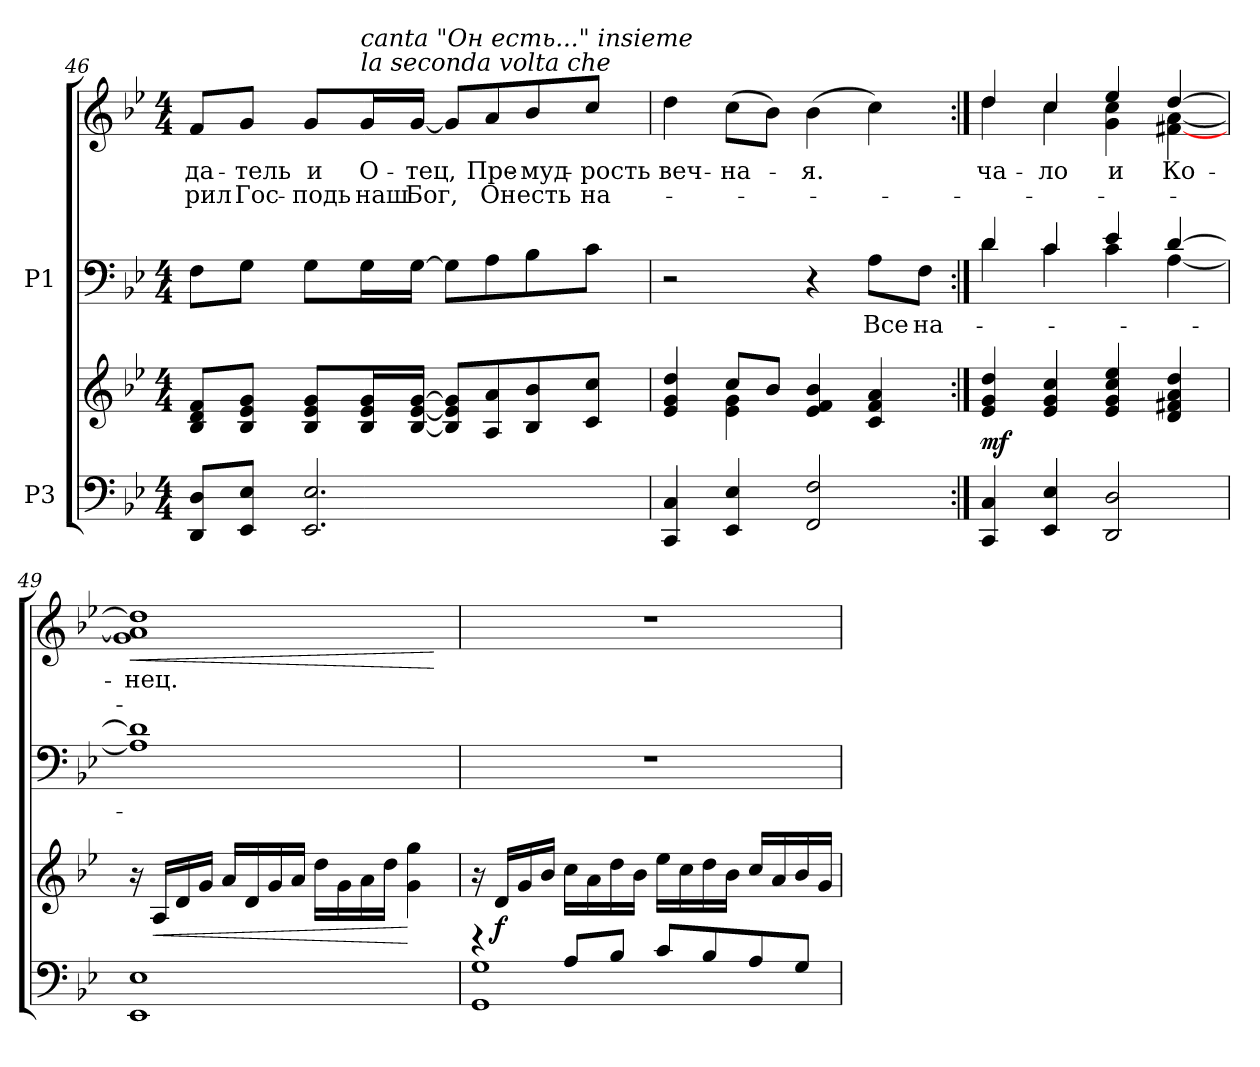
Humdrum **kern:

**kern	**kern	**dynam	**kern	**text	**kern	**text	**text	**dynam
*part2	*part2	*part2	*part1	*part1	*part1	*part1	*part1	*part1
*staff4	*staff3	*staff3/4	*staff2	*staff2	*staff1	*staff1	*staff1	*staff1/2
*I"P3	*	*	*I"P1	*	*	*	*	*
*clefF4	*clefG2	*	*clefF4	*	*clefG2	*	*	*
*k[b-e-]	*k[b-e-]	*	*k[b-e-]	*	*k[b-e-]	*	*	*
*B-:	*B-:	*	*B-:	*	*B-:	*	*	*
*M4/4	*M4/4	*	*M4/4	*	*M4/4	*	*	*
=46	=46	=46	=46	=46	=46	=46	=46	=46
!	!	!	!	!	!	!LO:LY:b:color=#000000	!LO:LY:b:color=#000000	!
8DDi/ 8DiL	8B-i/ 8di 8fiL	.	8Fi\L	.	8fi/L	-да-	-рил	.
!	!	!	!	!	!	!LO:LY:b:color=#000000	!LO:LY:b:color=#000000	!
8EE-i/ 8E-iJ	8B-i/ 8e-i 8giJ	.	8Gi\J	.	8gi/J	-тель	Гос-	.
!	!	!	!	!	!	!LO:LY:b:color=#000000	!LO:LY:b:color=#000000	!
2.EE-i/ 2.E-i	8B-i/ 8e-i 8giL	.	8Gi\L	.	8gi/L	и	-подь	.
!	!	!	!	!	!LO:TX:a:i:t=la seconda volta che	!	!	!
!	!	!	!	!	!LO:TX:i:t=canta "Он есть..." insieme	!	!	!
!	!	!	!	!	!	!LO:LY:b:color=#000000	!LO:LY:b:color=#000000	!
.	16B-i/ 16e-i 16giL	.	16Gi\L	.	16gi/L	О-	наш	.
!	!	!	!	!	!	!LO:LY:b:color=#000000	!LO:LY:b:color=#000000	!
.	[<16B-i/ [<16e-i [>16giJJ	.	[>16Gi\JJ	.	[<16gi/JJ	-тец,	Бог,	.
.	8B-i/] 8e-i] 8gi]L	.	8Gi\L]	.	8gi/L]	.	.	.
!	!	!	!	!	!	!LO:LY:b:color=#000000	!LO:LY:b:color=#000000	!
.	8Ai/ 8ai	.	8Ai\	.	8ai/	Пре-	Он	.
!	!	!	!	!	!	!LO:LY:b:color=#000000	!LO:LY:b:color=#000000	!
.	8B-i/ 8b-i	.	8B-i\	.	8b-i/	-муд-	есть	.
!	!	!	!	!	!	!LO:LY:b:color=#000000	!LO:LY:b:color=#000000	!
.	8ci/ 8cciJ	.	8ci\J	.	8cci/J	-рость	на-	.
!!LO:PB:g=z
=47	=47	=47	=47	=47	=47	=47	=47	=47
*	*^	*	*	*	*	*	*	*
!	!	!	!	!	!	!	!LO:LY:b:color=#000000	!	!
4CCi/ 4Ci	4e-i/ 4gi 4ddi	4ryy	.	2r	.	4ddi\	веч-	.	.
!	!	!	!	!	!	!	!LO:LY:b:color=#000000	!	!
4EE-i/ 4E-i	8cci/L	4e-i\ 4gi	.	.	.	(8cci\L	-на-	.	.
.	8b-i/J	.	.	.	.	8b-i\J)	.	.	.
!	!	!	!	!	!	!	!LO:LY:b:color=#000000	!	!
2FFi/ 2Fi	4e-i/ 4fi 4b-i	2ryy	.	4r	.	(4b-i\	-я.	.	.
!	!	!	!	!	!LO:LY:a:color=#000000	!	!	!	!
.	4ci/ 4fi 4ai	.	.	8Ai\L	Все	4cci\)	.	.	.
!	!	!	!	!	!LO:LY:a:color=#000000	!	!	!	!
.	.	.	.	8Fi\J	на-	.	.	.	.
*	*v	*v	*	*	*	*	*	*	*
=48:|!	=48:|!	=48:|!	=48:|!	=48:|!	=48:|!	=48:|!	=48:|!	=48:|!
*	*	*	*^	*	*	*	*	*
!	!	!	!	!	!	!	!LO:LY:b:color=#000000	!	!
*	*	*	*	*	*	*^	*	*	*
4CCi/ 4Ci	4e-i/ 4gi 4ddi	mf	4di/	4di\	.	4ddi/	4ddi\	ча-	.	.
!	!	!	!	!	!	!	!	!LO:LY:b:color=#000000	!	!
4EE-i/ 4E-i	4e-i/ 4gi 4cci	.	4ci/	4ci\	.	4cci/	4cci\	-ло	.	.
!	!	!	!	!	!	!	!	!LO:LY:b:color=#000000	!	!
2DDi/ 2Di	4e-i/ 4gi 4cci 4ee-i	.	4e-i/	4ci\	.	4ee-i/	4gi\ 4cci	и	.	.
!	!	!	!	!	!	!	!	!LO:LY:b:color=#000000	!	!
.	4di/ 4f#Xi 4ai 4ddi	.	[>4di/	[<4Ai\	.	[>4ddi/	[<4f#Xi\ [>4ai	Ко-	.	sfz sfz
=49	=49	=49	=49	=49	=49	=49	=49	=49	=49	=49
!	!	!	!	!	!	!	!	!LO:LY:b:color=#000000	!	!LO:HP:b
!	!	!	!	!	!	!	!	!	!	!LO:HP:n=1:b
1EE-i 1E-i	16r	.	1di]	1Ai]	.	1ddi]	1gi 1ai]	-нец.	.	< < mp mp
!	!	!LO:HP:b	!	!	!	!	!	!	!	!
.	16Ai/LL	<	.	.	.	.	.	.	.	.
.	16di/	.	.	.	.	.	.	.	.	.
.	16gi/JJ	.	.	.	.	.	.	.	.	.
.	16ai/LL	.	.	.	.	.	.	.	.	.
.	16di/	.	.	.	.	.	.	.	.	.
.	16gi/	.	.	.	.	.	.	.	.	.
.	16ai/JJ	.	.	.	.	.	.	.	.	.
.	16ddi\LL	.	.	.	.	.	.	.	.	.
.	16gi\	.	.	.	.	.	.	.	.	.
.	16ai\	.	.	.	.	.	.	.	.	.
.	16ddi\JJ	.	.	.	.	.	.	.	.	.
.	4gi\ 4ggi	[	.	.	.	.	.	.	.	.
*	*	*	*v	*v	*	*	*	*	*	*
*	*	*	*	*	*v	*v	*	*	*
.	.	.	.	.	.	.	.	[ [
!!LO:LB:g=z
=50	=50	=50	=50	=50	=50	=50	=50	=50
*^	*	*	*	*	*	*	*	*
4r	1GGi 1Gi	16r	.	1r	.	1r	.	.	.
.	.	16di/LL	f	.	.	.	.	.	.
.	.	16gi/	.	.	.	.	.	.	.
.	.	16b-i/JJ	.	.	.	.	.	.	.
8Ai/L	.	16cci\LL	.	.	.	.	.	.	.
.	.	16ai\	.	.	.	.	.	.	.
8B-i/J	.	16ddi\	.	.	.	.	.	.	.
.	.	16b-i\JJ	.	.	.	.	.	.	.
8ci/L	.	16ee-i\LL	.	.	.	.	.	.	.
.	.	16cci\	.	.	.	.	.	.	.
8B-i/	.	16ddi\	.	.	.	.	.	.	.
.	.	16b-i\JJ	.	.	.	.	.	.	.
8Ai/	.	16cci/LL	.	.	.	.	.	.	.
.	.	16ai/	.	.	.	.	.	.	.
8Gi/J	.	16b-i/	.	.	.	.	.	.	.
.	.	16gi/JJ	.	.	.	.	.	.	.
*v	*v	*	*	*	*	*	*	*	*
=	=	=	=	=	=	=	=	=
*-	*-	*-	*-	*-	*-	*-	*-	*-
